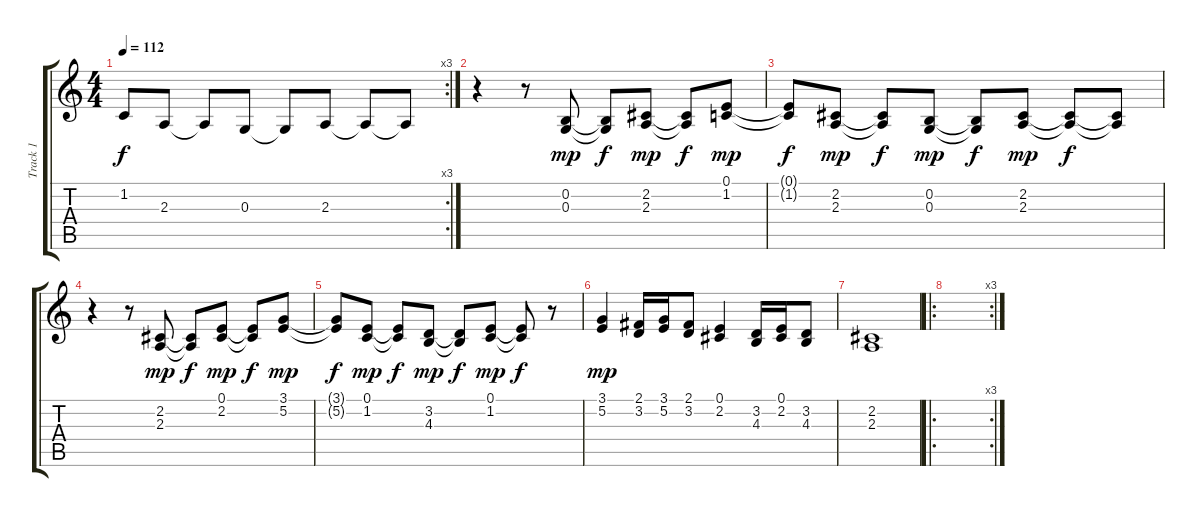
\track ("Track 1" "Track 1") {instrument tenorsax}
\staff {score tabs}
\tuning (E4 B3 G3 D3 A2 E2) {hide}
\rc 3
\ts (4 4)
\tempo 112
\clef g2
\ks c
1.2{t}.8{dy f} 2.3.8 2.3{t}.8 0.3.8 0.3{t}.8 2.3.8 2.3{t}.8 2.3{t}.8 |
r.4 r.8 (0.2 0.3).8{dy mp} (0.2{t} 0.3{t}).8{dy f} (2.2 2.3).8{dy mp} (2.2{t} 2.3{t}).8{dy f} (0.1 1.2).8{dy mp} |
(0.1{t} 1.2{t}).8{dy f} (2.2 2.3).8{dy mp} (2.2{t} 2.3{t}).8{dy f} (0.2 0.3).8{dy mp} (0.2{t} 0.3{t}).8{dy f} (2.2 2.3).8{dy mp} (2.2{t} 2.3{t}).8{dy f} (2.2{t} 2.3{t}).8 |
r.4 r.8 (2.2 2.3).8{dy mp} (2.2{t} 2.3{t}).8{dy f} (0.1 2.2).8{dy mp} (0.1{t} 2.2{t}).8{dy f} (3.1 5.2).8{dy mp} |
(3.1{t} 5.2{t}).8{dy f} (0.1 1.2).8{dy mp} (0.1{t} 1.2{t}).8{dy f} (3.2 4.3).8{dy mp} (3.2{t} 4.3{t}).8{dy f} (0.1 1.2).8{dy mp} (0.1{t} 1.2{t}).8{dy f} r.8 |
(3.1 5.2).4{dy mp} (2.1 3.2).16 (3.1 5.2).16 (2.1 3.2).8 (0.1 2.2).4 (3.2 4.3).16 (0.1 2.2).16 (3.2 4.3).8 |
(2.2 2.3).1 |
\ro
\rc 3
